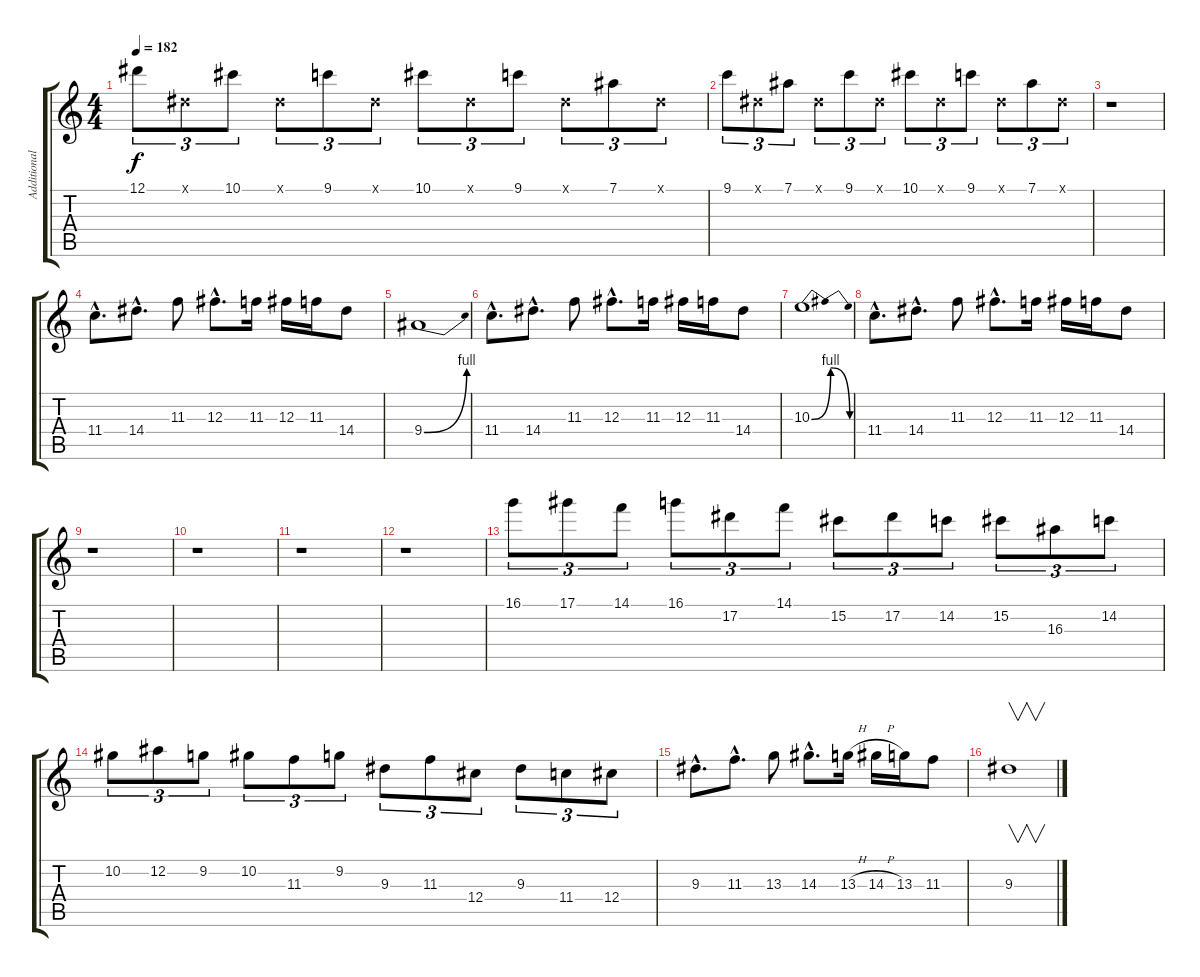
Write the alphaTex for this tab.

\track ("Additional Guitars" "Additional") {instrument distortionguitar}
\staff {score tabs}
\tuning (Eb4 Bb3 Gb3 Db3 Ab2 Eb2) {hide}
\ts (4 4)
\tempo 182
\clef g2
\ks c
12.1.8{tu (3 2) dy f} 0.1{x}.8{tu (3 2)} 10.1.8{tu (3 2)} 0.1{x}.8{tu (3 2)} 9.1.8{tu (3 2)} 0.1{x}.8{tu (3 2)} 10.1.8{tu (3 2)} 0.1{x}.8{tu (3 2)} 9.1.8{tu (3 2)} 0.1{x}.8{tu (3 2)} 7.1.8{tu (3 2)} 0.1{x}.8{tu (3 2)} |
9.1.8{tu (3 2)} 0.1{x}.8{tu (3 2)} 7.1.8{tu (3 2)} 0.1{x}.8{tu (3 2)} 9.1.8{tu (3 2)} 0.1{x}.8{tu (3 2)} 10.1.8{tu (3 2)} 0.1{x}.8{tu (3 2)} 9.1.8{tu (3 2)} 0.1{x}.8{tu (3 2)} 7.1.8{tu (3 2)} 0.1{x}.8{tu (3 2)} |
r.1 |
11.4{hac}.8{d} 14.4{hac}.8{d} 11.3.8 12.3{hac}.8{d} 11.3.16 12.3.16 11.3.16 14.4.8 |
9.4{be (bend 0 0 60 4)}.1 |
11.4{hac}.8{d} 14.4{hac}.8{d} 11.3.8 12.3{hac}.8{d} 11.3.16 12.3.16 11.3.16 14.4.8 |
10.3{be (bendrelease 0 0 5 4 5 4 60 0)}.1 |
11.4{hac}.8{d} 14.4{hac}.8{d} 11.3.8 12.3{hac}.8{d} 11.3.16 12.3.16 11.3.16 14.4.8 |
r.1 |
r.1 |
r.1 |
r.1 |
16.1.8{tu (3 2)} 17.1.8{tu (3 2)} 14.1.8{tu (3 2)} 16.1.8{tu (3 2)} 17.2.8{tu (3 2)} 14.1.8{tu (3 2)} 15.2.8{tu (3 2)} 17.2.8{tu (3 2)} 14.2.8{tu (3 2)} 15.2.8{tu (3 2)} 16.3.8{tu (3 2)} 14.2.8{tu (3 2)} |
10.2.8{tu (3 2)} 12.2.8{tu (3 2)} 9.2.8{tu (3 2)} 10.2.8{tu (3 2)} 11.3.8{tu (3 2)} 9.2.8{tu (3 2)} 9.3.8{tu (3 2)} 11.3.8{tu (3 2)} 12.4.8{tu (3 2)} 9.3.8{tu (3 2)} 11.4.8{tu (3 2)} 12.4.8{tu (3 2)} |
9.3{hac}.8{d} 11.3{hac}.8{d} 13.3.8 14.3{hac}.8{d} 13.3{h}.16 14.3{h}.16 13.3.16 11.3.8 |
9.3.1{v}
